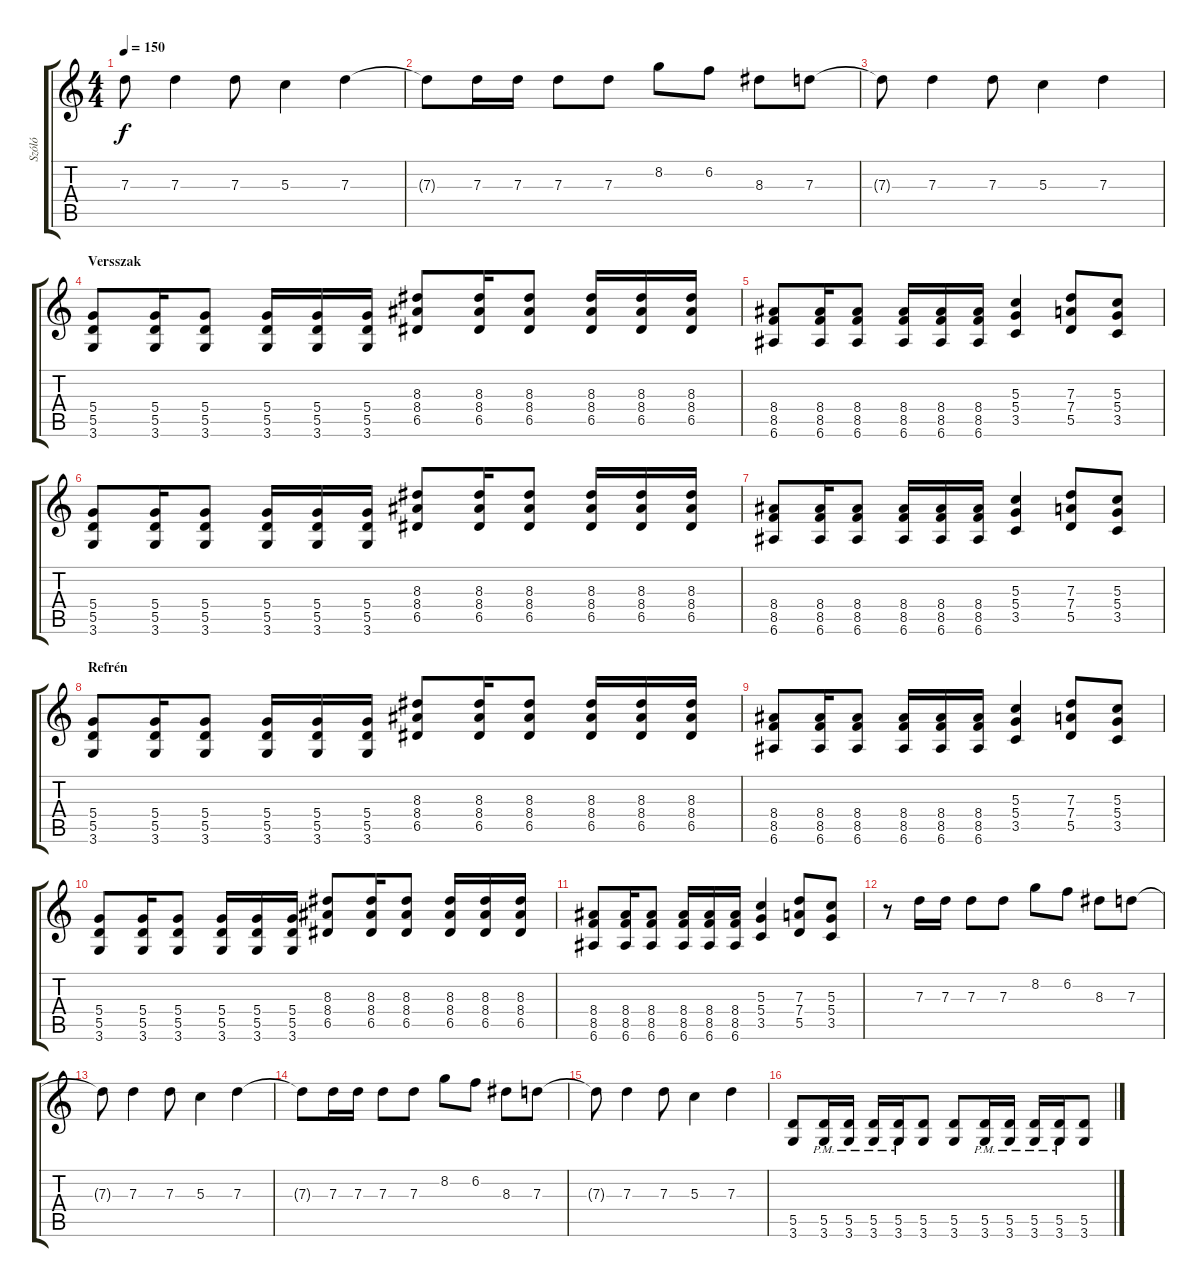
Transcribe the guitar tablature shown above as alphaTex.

\track ("Szóló" "Szóló") {instrument distortionguitar}
\staff {score tabs}
\tuning (E4 B3 G3 D3 A2 E2) {hide}
\ts (4 4)
\tempo 150
\clef g2
\ks c
7.3{t}.8{dy f} 7.3.4 7.3.8 5.3.4 7.3.4 |
7.3{t}.8 7.3.16 7.3.16 7.3.8 7.3.8 8.2.8 6.2.8 8.3.8 7.3.8 |
7.3{t}.8 7.3.4 7.3.8 5.3.4 7.3.4 |
\section ("" "Versszak")
(5.4 5.5 3.6).8{volume 9} (5.4 5.5 3.6).16 (5.4 5.5 3.6).8 (5.4 5.5 3.6).16 (5.4 5.5 3.6).16 (5.4 5.5 3.6).16 (8.3 8.4 6.5).8 (8.3 8.4 6.5).16 (8.3 8.4 6.5).8 (8.3 8.4 6.5).16 (8.3 8.4 6.5).16 (8.3 8.4 6.5).16 |
(8.4 8.5 6.6).8 (8.4 8.5 6.6).16 (8.4 8.5 6.6).8 (8.4 8.5 6.6).16 (8.4 8.5 6.6).16 (8.4 8.5 6.6).16 (5.3 5.4 3.5).4 (7.3 7.4 5.5).8 (5.3 5.4 3.5).8 |
(5.4 5.5 3.6).8 (5.4 5.5 3.6).16 (5.4 5.5 3.6).8 (5.4 5.5 3.6).16 (5.4 5.5 3.6).16 (5.4 5.5 3.6).16 (8.3 8.4 6.5).8 (8.3 8.4 6.5).16 (8.3 8.4 6.5).8 (8.3 8.4 6.5).16 (8.3 8.4 6.5).16 (8.3 8.4 6.5).16 |
(8.4 8.5 6.6).8 (8.4 8.5 6.6).16 (8.4 8.5 6.6).8 (8.4 8.5 6.6).16 (8.4 8.5 6.6).16 (8.4 8.5 6.6).16 (5.3 5.4 3.5).4 (7.3 7.4 5.5).8 (5.3 5.4 3.5).8 |
\section ("" "Refrén")
(5.4 5.5 3.6).8 (5.4 5.5 3.6).16 (5.4 5.5 3.6).8 (5.4 5.5 3.6).16 (5.4 5.5 3.6).16 (5.4 5.5 3.6).16 (8.3 8.4 6.5).8 (8.3 8.4 6.5).16 (8.3 8.4 6.5).8 (8.3 8.4 6.5).16 (8.3 8.4 6.5).16 (8.3 8.4 6.5).16 |
(8.4 8.5 6.6).8 (8.4 8.5 6.6).16 (8.4 8.5 6.6).8 (8.4 8.5 6.6).16 (8.4 8.5 6.6).16 (8.4 8.5 6.6).16 (5.3 5.4 3.5).4 (7.3 7.4 5.5).8 (5.3 5.4 3.5).8 |
(5.4 5.5 3.6).8 (5.4 5.5 3.6).16 (5.4 5.5 3.6).8 (5.4 5.5 3.6).16 (5.4 5.5 3.6).16 (5.4 5.5 3.6).16 (8.3 8.4 6.5).8 (8.3 8.4 6.5).16 (8.3 8.4 6.5).8 (8.3 8.4 6.5).16 (8.3 8.4 6.5).16 (8.3 8.4 6.5).16 |
(8.4 8.5 6.6).8 (8.4 8.5 6.6).16 (8.4 8.5 6.6).8 (8.4 8.5 6.6).16 (8.4 8.5 6.6).16 (8.4 8.5 6.6).16 (5.3 5.4 3.5).4 (7.3 7.4 5.5).8 (5.3 5.4 3.5).8 |
r.8{volume 10} 7.3.16 7.3.16 7.3.8 7.3.8 8.2.8 6.2.8 8.3.8 7.3.8 |
7.3{t}.8 7.3.4 7.3.8 5.3.4 7.3.4 |
7.3{t}.8 7.3.16 7.3.16 7.3.8 7.3.8 8.2.8 6.2.8 8.3.8 7.3.8 |
7.3{t}.8 7.3.4 7.3.8 5.3.4 7.3.4 |
(5.5 3.6).8{volume 9} (5.5 3.6{pm}).16 (5.5 3.6{pm}).16 (5.5 3.6{pm}).16 (5.5 3.6{pm}).16 (5.5 3.6).8 (5.5 3.6).8 (5.5 3.6{pm}).16 (5.5 3.6{pm}).16 (5.5 3.6{pm}).16 (5.5 3.6{pm}).16 (5.5 3.6).8
